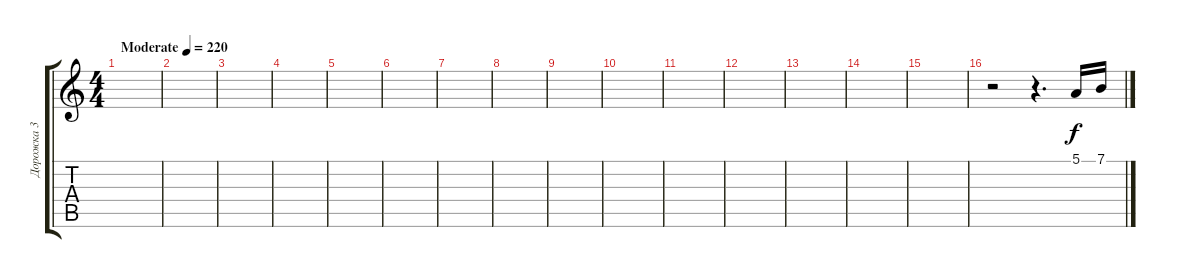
\track ("Дорожка 3" "Дорожка 3") {instrument flute}
\staff {score tabs}
\tuning (E4 B3 G3 D3 A2 E2) {hide}
\ts (4 4)
\tempo (220 "Moderate")
\clef g2
\ks c
|
|
|
|
|
|
|
|
|
|
|
|
|
|
|
r.2 r.4{d} 5.1.16 7.1.16
